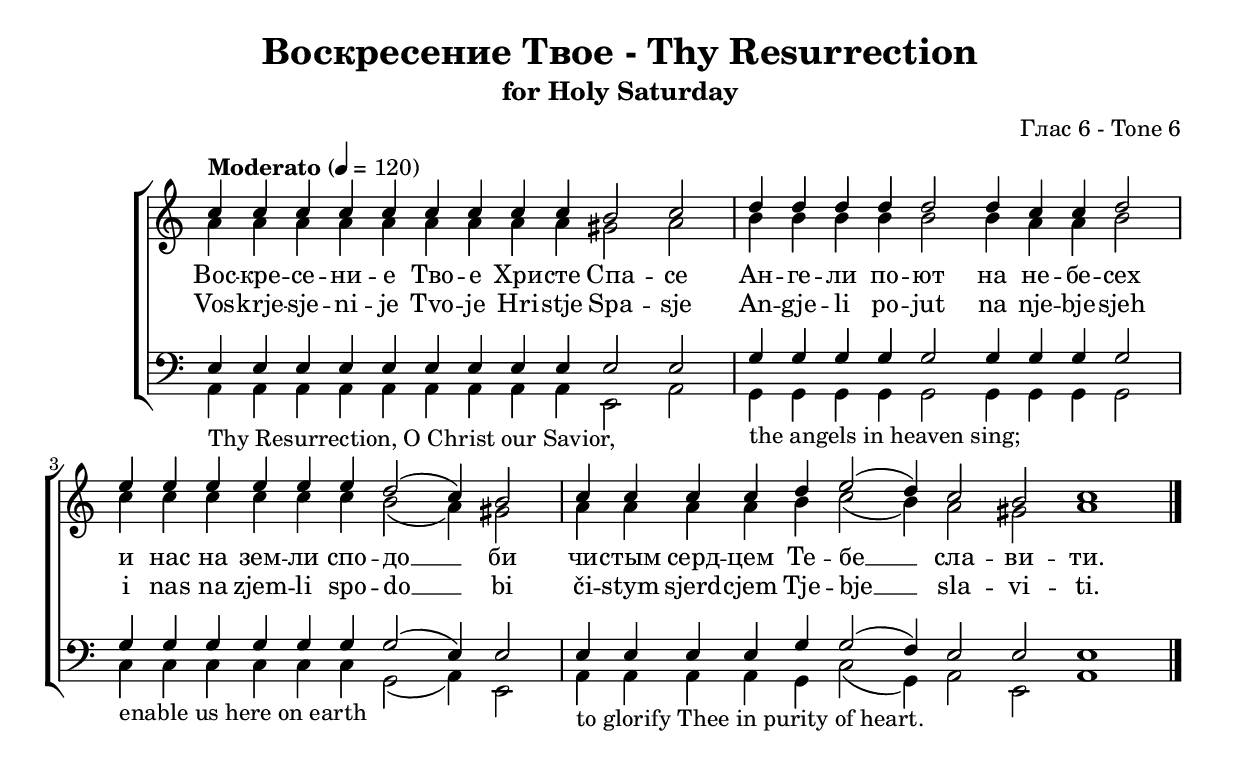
\version "2.18.2"

global = {
	\key a \minor
	\tempo Moderato 4 = 120
}

\header {
	title = "Воскресение Твое - Thy Resurrection"
	subtitle = "for Holy Saturday"
	composer = "Глас 6 - Tone 6"
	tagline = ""
}

Cyrillic = \lyricmode {
	Вос -- кре -- се -- ни -- е Тво -- е Хри -- сте Спа -- се
	Ан -- ге -- ли по -- ют на не -- бе -- сех
	и нас на зем -- ли спо -- до __ би
	чи -- стым серд -- цем Те -- бе __ сла -- ви -- ти.
}

Latin = \lyricmode {
	Vos -- krje -- sje -- ni -- je Tvo -- je Hri -- stje Spa -- sje
	An -- gje -- li po -- jut na nje -- bje -- sjeh
	i nas na zjem -- li spo -- do __ bi
	či -- stym sjerd -- cjem Tje -- bje __ sla -- vi -- ti.
}

sopMusic = \relative {
	c''4 c c c c c c c c b2 c
	d4 d d d d2 d4 c c d2
	e4 e e e e e d2( c4) b2
	c4 c c c d e2( d4) c2 b c1 \bar "|."
}

altoMusic = \relative {
	a'4 a a a a a a a a gis2 a
	b4 b b b b2 b4 a a b2
	c4 c c c c c b2( a4) gis2
	a4 a a a b c2( b4) a2 gis a1
}

tenorMusic = \relative {
	e4 e e e e e e e e e2 e
	g4 g g g g2 g4 g g g2
	g4 g g g g g g2( e4) e2
	e4 e e e g g2( f4) e2 e e1
}

bassMusic = \relative {
	\time 13/4 a,4_\markup{Thy Resurrection, O Christ our Savior,} a a a a a a a a e2 a
	\time 11/4 g4_\markup{the angels in heaven sing;} g g g g2 g4 g g g2
	\time 11/4 c4_\markup{enable us here on earth} c c c c c g2( a4) e2
	\time 16/4 a4_\markup{to glorify Thee in purity of heart.} a a a g c2( g4) a2 e a1

}

\include "TEMPLATES_DIRECTORY/satb_notime.ily"

